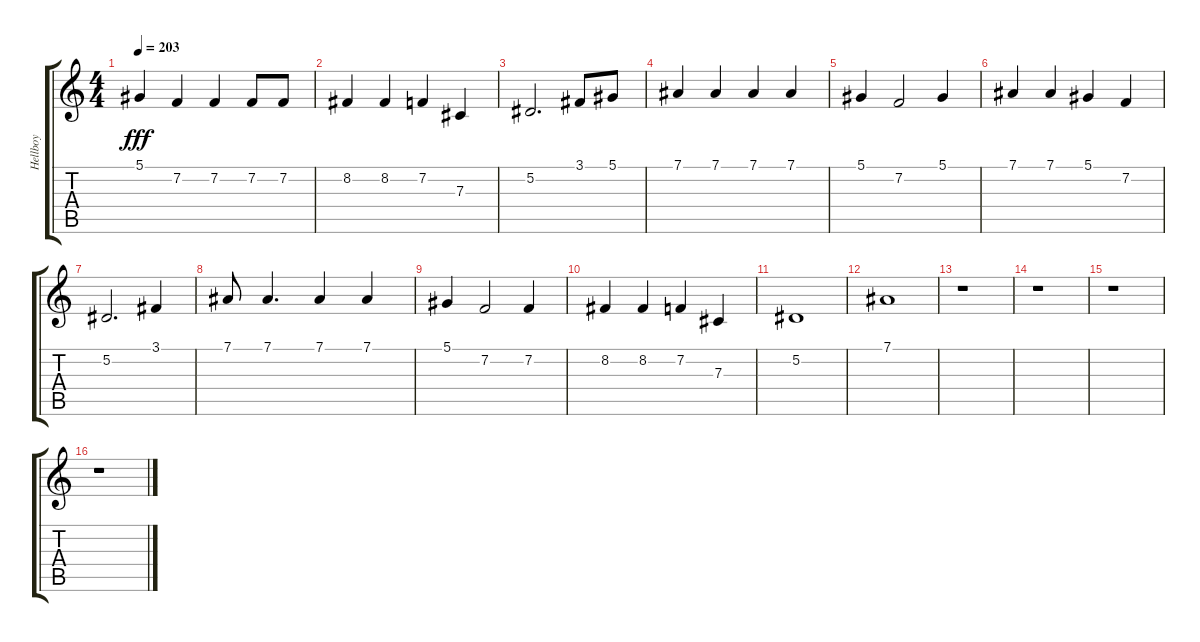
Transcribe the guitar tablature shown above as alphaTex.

\track ("Hellboy" "Hellboy") {instrument fx5brightness}
\staff {score tabs}
\tuning (Eb4 Bb3 Gb3 Db3 Ab2 Eb2) {hide}
\ts (4 4)
\tempo 203
\clef g2
\ks c
5.1.4{dy fff} 7.2.4 7.2.4 7.2.8 7.2.8 |
8.2.4 8.2.4 7.2.4 7.3.4 |
5.2.2{d} 3.1.8 5.1.8 |
7.1.4 7.1.4 7.1.4 7.1.4 |
5.1.4 7.2.2 5.1.4 |
7.1.4 7.1.4 5.1.4 7.2.4 |
5.2.2{d} 3.1.4 |
7.1.8 7.1.4{d} 7.1.4 7.1.4 |
5.1.4 7.2.2 7.2.4 |
8.2.4 8.2.4 7.2.4 7.3.4 |
5.2.1 |
7.1.1 |
r.1 |
r.1 |
r.1 |
r.1
